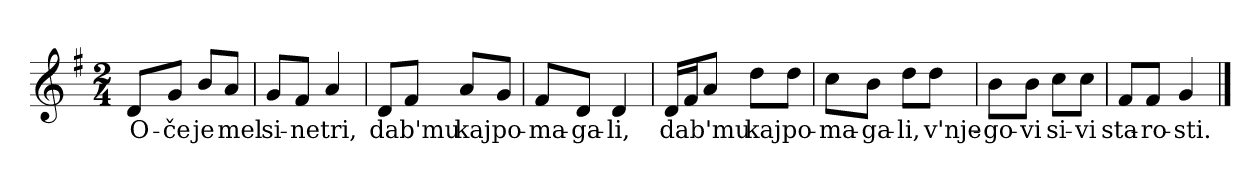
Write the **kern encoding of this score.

**kern	**text
*part1	*part1
*staff1	*staff1
*clefG2	*
*k[f#]	*
*G:	*
*M2/4	*
=1	=1
!	!LO:LY:b
8d/L	O-
!	!LO:LY:b
8g/J	-če
!	!LO:LY:b
8b/L	je
!	!LO:LY:b
8a/J	mel
=2	=2
!	!LO:LY:b
8g/L	si-
!	!LO:LY:b
8f#/J	-ne
!	!LO:LY:b
4a/	tri,
=3	=3
!	!LO:LY:b
8d/L	da
!	!LO:LY:b
8f#/J	b'mu
!	!LO:LY:b
8a/L	kaj
!	!LO:LY:b
8g/J	po-
=4	=4
!	!LO:LY:b
8f#/L	-ma-
!	!LO:LY:b
8d/J	-ga-
!	!LO:LY:b
4d/	-li,
!!LO:LB:g=z
=5	=5
!	!LO:LY:b
16d/LL	da
16f#/J	.
!	!LO:LY:b
8a/J	b'mu
!	!LO:LY:b
8dd\L	kaj
!	!LO:LY:b
8dd\J	po-
=6	=6
!	!LO:LY:b
8cc\L	-ma-
!	!LO:LY:b
8b\J	-ga-
!	!LO:LY:b
8dd\L	-li,
!	!LO:LY:b
8dd\J	v'nje-
=7	=7
!	!LO:LY:b
8b\L	-go-
!	!LO:LY:b
8b\J	-vi
!	!LO:LY:b
8cc\L	si-
!	!LO:LY:b
8cc\J	-vi
=8	=8
!	!LO:LY:b
8f#/L	sta-
!	!LO:LY:b
8f#/J	-ro-
!	!LO:LY:b
4g/	-sti.
==	==
*-	*-
